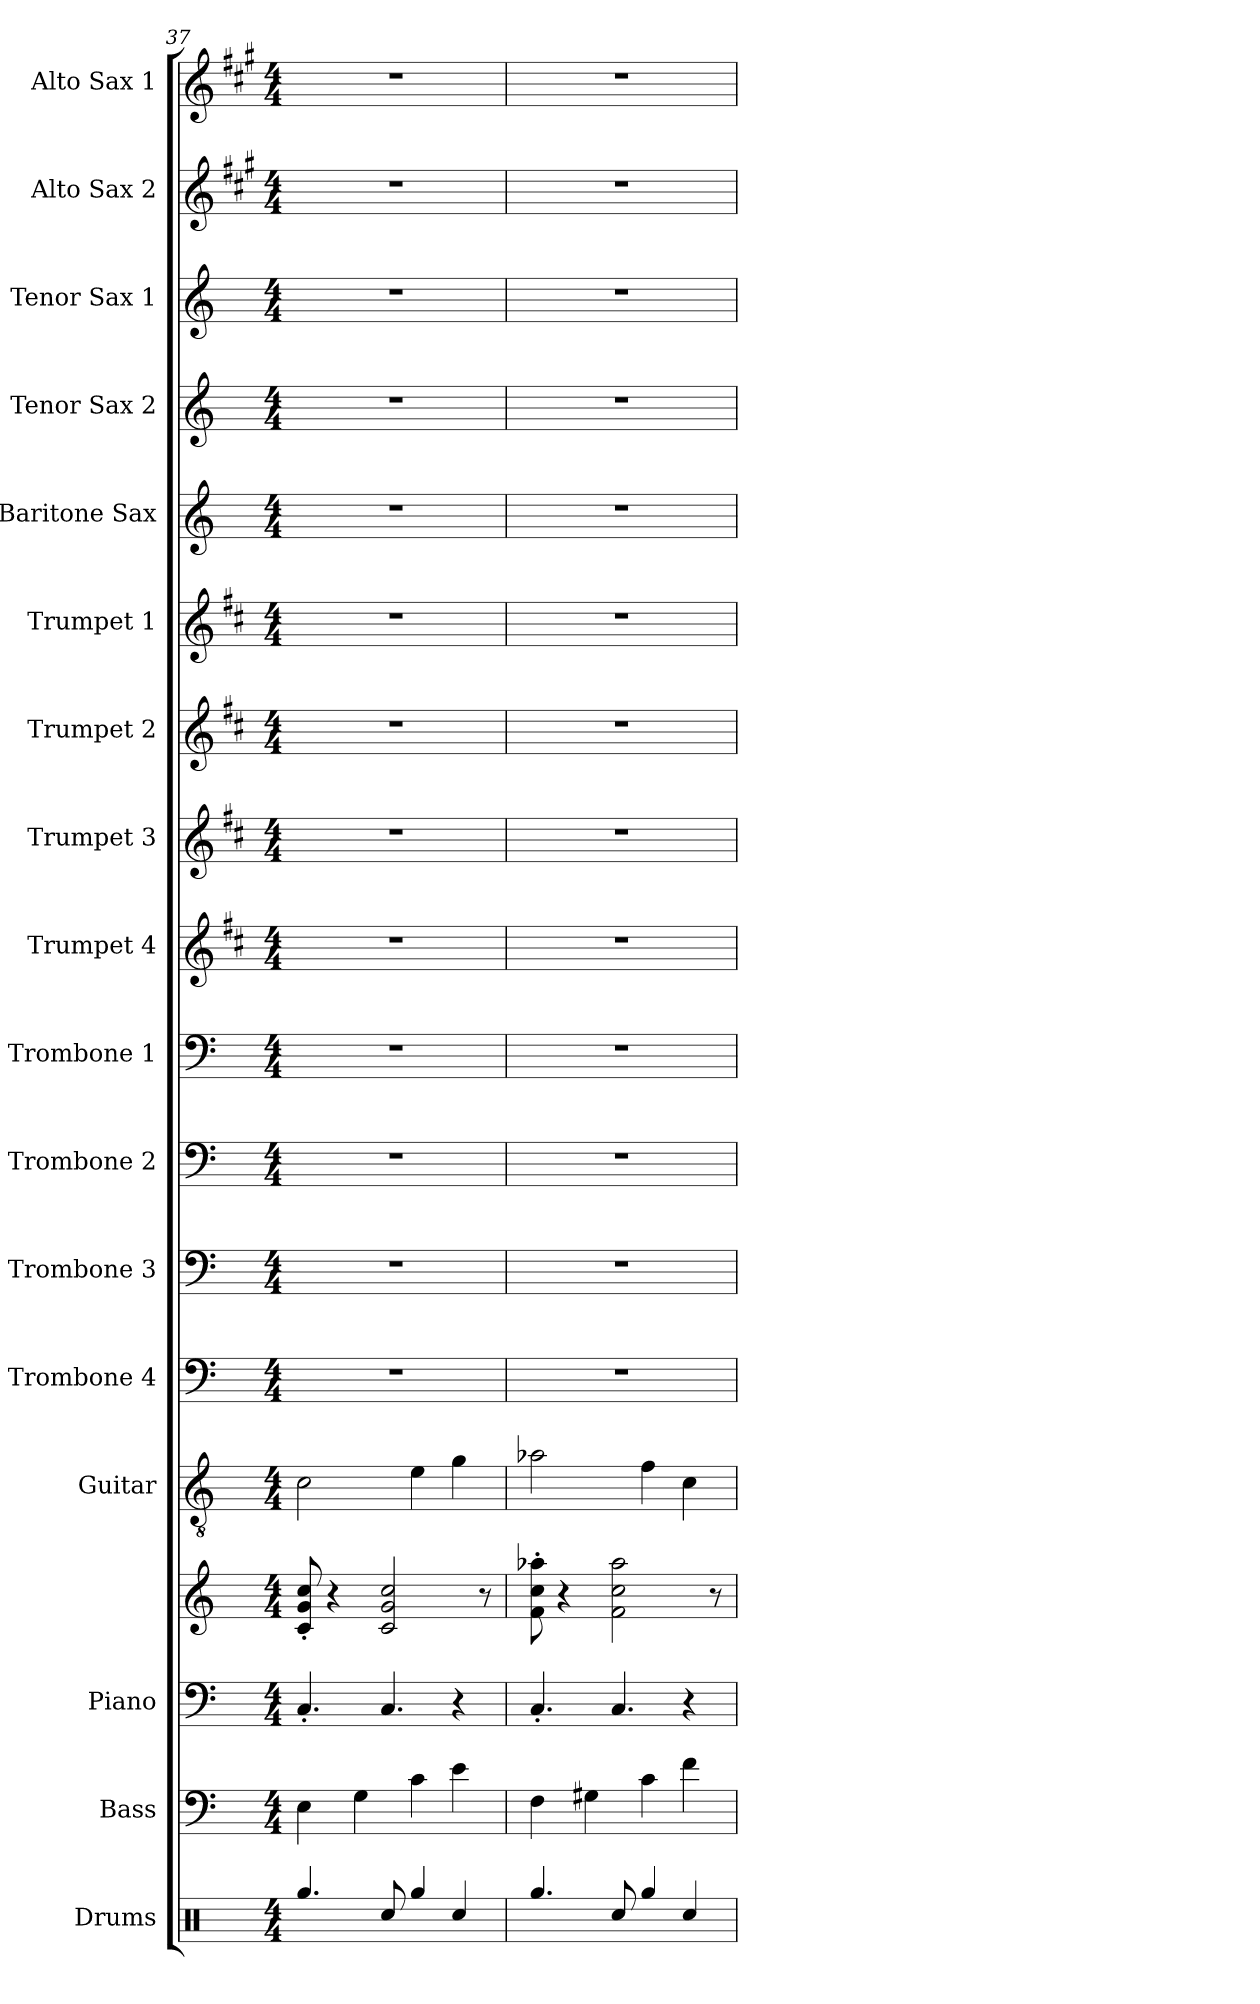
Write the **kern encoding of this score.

**kern	**kern	**kern	**kern	**kern	**kern	**kern	**kern	**kern	**kern	**kern	**kern	**kern	**kern	**kern	**kern	**kern	**kern
*part17	*part16	*part15	*part15	*part14	*part13	*part12	*part11	*part10	*part9	*part8	*part7	*part6	*part5	*part4	*part3	*part2	*part1
*staff18	*staff17	*staff16	*staff15	*staff14	*staff13	*staff12	*staff11	*staff10	*staff9	*staff8	*staff7	*staff6	*staff5	*staff4	*staff3	*staff2	*staff1
*I"Drums	*I"Bass	*I"Piano	*	*I"Guitar	*I"Trombone 4	*I"Trombone 3	*I"Trombone 2	*I"Trombone 1	*I"Trumpet 4	*I"Trumpet 3	*I"Trumpet 2	*I"Trumpet 1	*I"Baritone Sax	*I"Tenor Sax 2	*I"Tenor Sax 1	*I"Alto Sax 2	*I"Alto Sax 1
*I'Drums	*I'Bass	*I'Piano	*	*I'Gtr.	*I'Tbn. 4	*I'Tbn. 3	*I'Tbn. 2	*I'Tbn. 1	*I'Tpt. 4	*I'Tpt. 3	*I'Tpt. 2	*I'Tpt. 1	*I'Bari	*I'Tenor 2	*I'Tenor 1	*I'Alto 2	*I'Alto 1
*clefX	*clefF4	*clefF4	*clefG2	*clefGv2	*clefF4	*clefF4	*clefF4	*clefF4	*clefG2	*clefG2	*clefG2	*clefG2	*clefG2	*clefG2	*clefG2	*clefG2	*clefG2
*	*ITrd7c12	*	*	*	*	*	*	*	*ITrd1c2	*ITrd1c2	*ITrd1c2	*ITrd1c2	*ITrd12c21	*ITrd8c14	*ITrd8c14	*ITrd5c9	*ITrd5c9
*k[]	*k[]	*k[]	*k[]	*k[]	*k[]	*k[]	*k[]	*k[]	*k[]	*k[]	*k[]	*k[]	*k[]	*k[]	*k[]	*k[]	*k[]
*M4/4	*M4/4	*M4/4	*M4/4	*M4/4	*M4/4	*M4/4	*M4/4	*M4/4	*M4/4	*M4/4	*M4/4	*M4/4	*M4/4	*M4/4	*M4/4	*M4/4	*M4/4
=37	=37	=37	=37	=37	=37	=37	=37	=37	=37	=37	=37	=37	=37	=37	=37	=37	=37
4.Rgg/	4EE\	4.C'/	8c/' 8g/' 8cc/'	2c\	1r	1r	1r	1r	1r	1r	1r	1r	1r	1r	1r	1r	1r
.	.	.	4r	.	.	.	.	.	.	.	.	.	.	.	.	.	.
.	4GG\	.	.	.	.	.	.	.	.	.	.	.	.	.	.	.	.
8Rcc/	.	4.C/	2c/ 2g/ 2cc/	.	.	.	.	.	.	.	.	.	.	.	.	.	.
4Rgg/	4C\	.	.	4e\	.	.	.	.	.	.	.	.	.	.	.	.	.
4Rcc/	4E\	4r	.	4g\	.	.	.	.	.	.	.	.	.	.	.	.	.
.	.	.	8r	.	.	.	.	.	.	.	.	.	.	.	.	.	.
=38	=38	=38	=38	=38	=38	=38	=38	=38	=38	=38	=38	=38	=38	=38	=38	=38	=38
4.Rgg/	4FF\	4.C'/	8f\' 8cc\' 8aa-X\'	2a-X\	1r	1r	1r	1r	1r	1r	1r	1r	1r	1r	1r	1r	1r
.	.	.	4r	.	.	.	.	.	.	.	.	.	.	.	.	.	.
.	4GG#X\	.	.	.	.	.	.	.	.	.	.	.	.	.	.	.	.
8Rcc/	.	4.C/	2f\ 2cc\ 2aa-\	.	.	.	.	.	.	.	.	.	.	.	.	.	.
4Rgg/	4C\	.	.	4f\	.	.	.	.	.	.	.	.	.	.	.	.	.
4Rcc/	4F\	4r	.	4c\	.	.	.	.	.	.	.	.	.	.	.	.	.
.	.	.	8r	.	.	.	.	.	.	.	.	.	.	.	.	.	.
=	=	=	=	=	=	=	=	=	=	=	=	=	=	=	=	=	=
*-	*-	*-	*-	*-	*-	*-	*-	*-	*-	*-	*-	*-	*-	*-	*-	*-	*-
